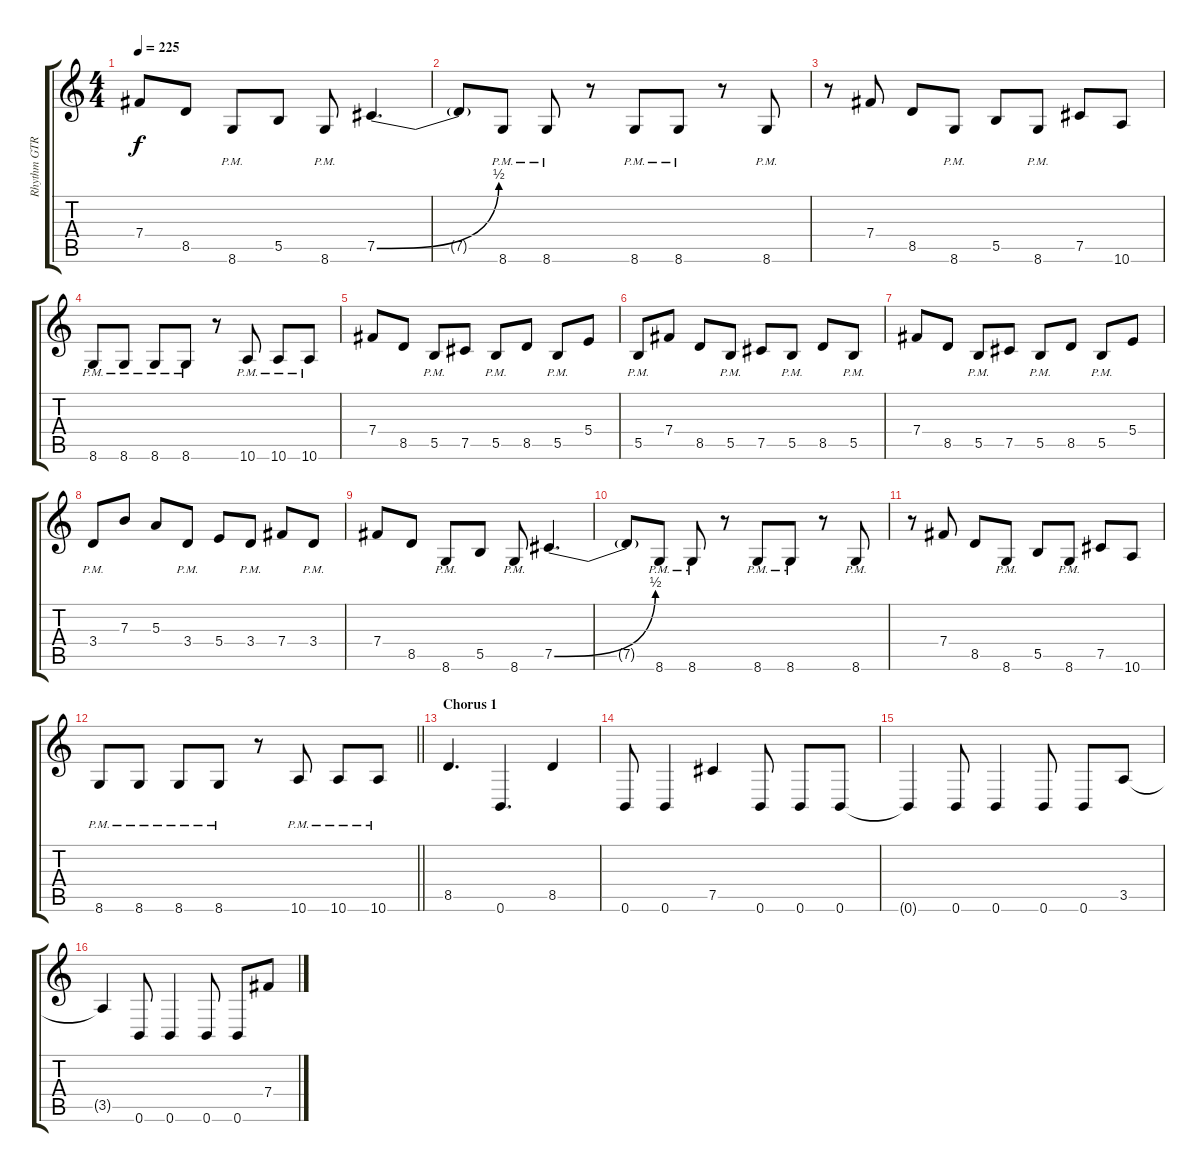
\track ("Rhythm GTR R" "Rhythm GTR") {instrument overdrivenguitar}
\staff {score tabs}
\tuning (Db4 Ab3 E3 B2 Gb2 B1) {hide}
\ts (4 4)
\tempo 225
\clef g2
\ks c
7.4.8{dy f} 8.5.8 8.6{pm}.8 5.5.8 8.6{pm}.8 7.5{be (bend 0 0 60 2)}.4{d} |
7.5{t}.8 8.6{pm}.8 8.6{pm}.8 r.8 8.6{pm}.8 8.6{pm}.8 r.8 8.6{pm}.8 |
r.8 7.4.8 8.5.8 8.6{pm}.8 5.5.8 8.6{pm}.8 7.5.8 10.6.8 |
8.6{pm}.8 8.6{pm}.8 8.6{pm}.8 8.6{pm}.8 r.8 10.6{pm}.8 10.6{pm}.8 10.6{pm}.8 |
7.4.8 8.5.8 5.5{pm}.8 7.5.8 5.5{pm}.8 8.5.8 5.5{pm}.8 5.4.8 |
5.5{pm}.8 7.4.8 8.5.8 5.5{pm}.8 7.5.8 5.5{pm}.8 8.5.8 5.5{pm}.8 |
7.4.8 8.5.8 5.5{pm}.8 7.5.8 5.5{pm}.8 8.5.8 5.5{pm}.8 5.4.8 |
3.4{pm}.8 7.3.8 5.3.8 3.4{pm}.8 5.4.8 3.4{pm}.8 7.4.8 3.4{pm}.8 |
7.4.8 8.5.8 8.6{pm}.8 5.5.8 8.6{pm}.8 7.5{be (bend 0 0 60 2)}.4{d} |
7.5{t}.8 8.6{pm}.8 8.6{pm}.8 r.8 8.6{pm}.8 8.6{pm}.8 r.8 8.6{pm}.8 |
r.8 7.4.8 8.5.8 8.6{pm}.8 5.5.8 8.6{pm}.8 7.5.8 10.6.8 |
\barLineRight lightlight
8.6{pm}.8 8.6{pm}.8 8.6{pm}.8 8.6{pm}.8 r.8 10.6{pm}.8 10.6{pm}.8 10.6{pm}.8 |
\section ("" "Chorus 1")
8.5.4{d} 0.6.4{d} 8.5.4 |
0.6.8 0.6.4 7.5.4 0.6.8 0.6.8 0.6.8 |
0.6{t}.4 0.6.8 0.6.4 0.6.8 0.6.8 3.5.8 |
3.5{t}.4 0.6.8 0.6.4 0.6.8 0.6.8 7.4.8
